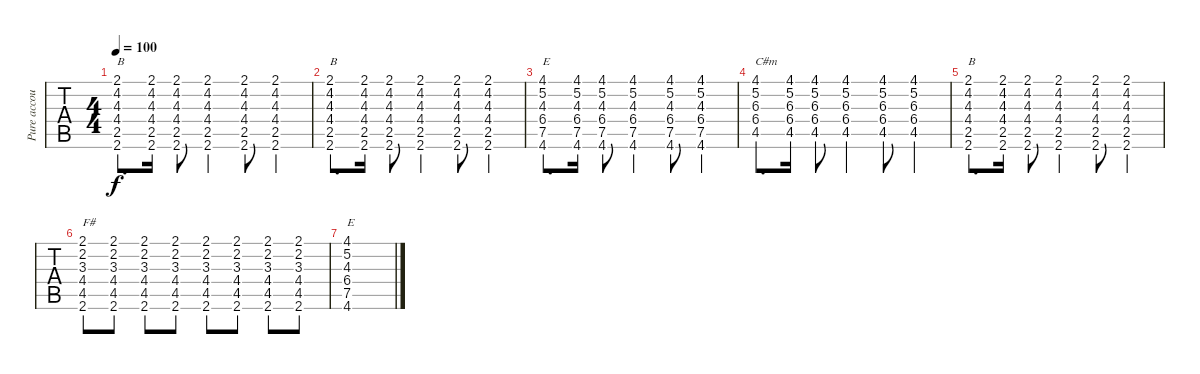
\track ("Pure accoustic" "Pure accou") {instrument acousticguitarsteel}
\staff {tabs}
\tuning (E4 B3 G3 D3 A2 E2) {hide}
\ts (4 4)
\tempo 100
\clef g2
\ks c
(2.1 4.2 4.3 4.4 2.5 2.6).8{d txt "B" dy f} (2.1 4.2 4.3 4.4 2.5 2.6).16 (2.1 4.2 4.3 4.4 2.5 2.6).8 (2.1 4.2 4.3 4.4 2.5 2.6).4 (2.1 4.2 4.3 4.4 2.5 2.6).8 (2.1 4.2 4.3 4.4 2.5 2.6).4 |
(2.1 4.2 4.3 4.4 2.5 2.6).8{d txt "B"} (2.1 4.2 4.3 4.4 2.5 2.6).16 (2.1 4.2 4.3 4.4 2.5 2.6).8 (2.1 4.2 4.3 4.4 2.5 2.6).4 (2.1 4.2 4.3 4.4 2.5 2.6).8 (2.1 4.2 4.3 4.4 2.5 2.6).4 |
(4.1 5.2 4.3 6.4 7.5 4.6).8{d txt "E"} (4.1 5.2 4.3 6.4 7.5 4.6).16 (4.1 5.2 4.3 6.4 7.5 4.6).8 (4.1 5.2 4.3 6.4 7.5 4.6).4 (4.1 5.2 4.3 6.4 7.5 4.6).8 (4.1 5.2 4.3 6.4 7.5 4.6).4 |
(4.1 5.2 6.3 6.4 4.5).8{d txt "C#m"} (4.1 5.2 6.3 6.4 4.5).16 (4.1 5.2 6.3 6.4 4.5).8 (4.1 5.2 6.3 6.4 4.5).4 (4.1 5.2 6.3 6.4 4.5).8 (4.1 5.2 6.3 6.4 4.5).4 |
(2.1 4.2 4.3 4.4 2.5 2.6).8{d txt "B"} (2.1 4.2 4.3 4.4 2.5 2.6).16 (2.1 4.2 4.3 4.4 2.5 2.6).8 (2.1 4.2 4.3 4.4 2.5 2.6).4 (2.1 4.2 4.3 4.4 2.5 2.6).8 (2.1 4.2 4.3 4.4 2.5 2.6).4 |
(2.1 2.2 3.3 4.4 4.5 2.6).8{txt "F#"} (2.1 2.2 3.3 4.4 4.5 2.6).8 (2.1 2.2 3.3 4.4 4.5 2.6).8 (2.1 2.2 3.3 4.4 4.5 2.6).8 (2.1 2.2 3.3 4.4 4.5 2.6).8 (2.1 2.2 3.3 4.4 4.5 2.6).8 (2.1 2.2 3.3 4.4 4.5 2.6).8 (2.1 2.2 3.3 4.4 4.5 2.6).8 |
(4.1 5.2 4.3 6.4 7.5 4.6).1{txt "E"}
